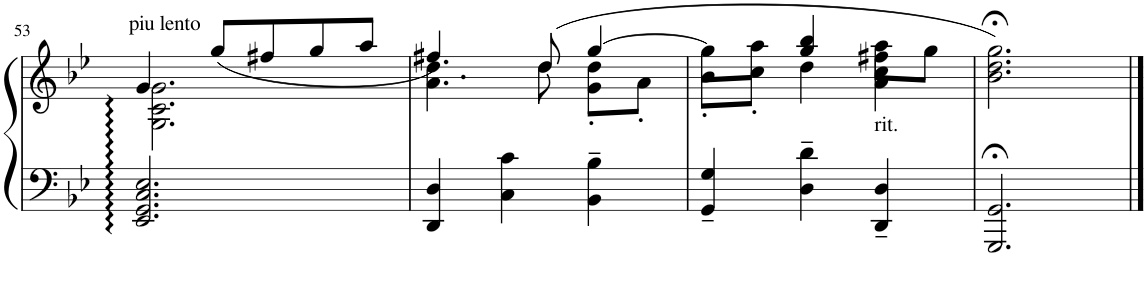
**kern	**kern
*part1	*part1
*staff2	*staff1
*I"Piano	*
*I'Pno.	*
!!LO:PB:g=z
*clefF4	*clefG2
*k[b-e-]	*k[b-e-]
*M3/4	*M3/4
=53	=53
*	*^
2.EE-/ 2.GG/ 2.C/ 2.E-/	2.G\ 2.c\ 2.g\	4g/
!	!	!LO:TX:a:t=piu lento
.	.	(8gg/L
.	.	8ff#X/
.	.	8gg/
.	.	8aa/J
=54	=54	=54
4DD/ 4D/	4.a\ 4.dd\	4.ff#X/)
4C\ 4c\	.	.
.	(8dd/	8dd\
4BB-\~ 4B-\~	8g\' 8dd\'L	[4gg/
.	8a'\J	.
=55	=55	=55
4GG/~ 4G/~	8b-'\L	8gg\L]
.	8cc'\J	8aa\J
4D\~ 4d\~	4dd\	4gg/ 4bb-/
!	!LO:TX:b:t=rit.	!
4DD/~ 4D/~	4a\ 4cc\ 4ff#X\	8aa\L
.	.	8gg\J
*	*v	*v
=56	=56
2.GGG/;< 2.GG/;<	2.b-\;< 2.dd\;< 2.gg\;<)
==	==
*-	*-
